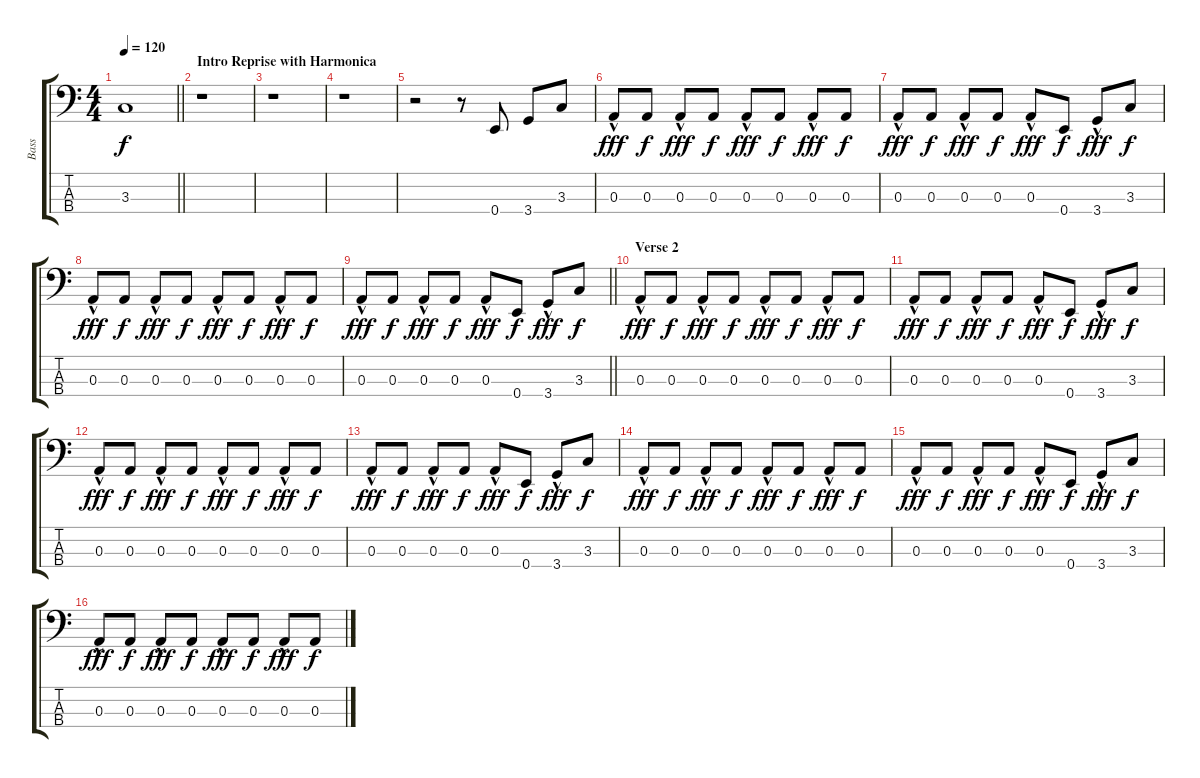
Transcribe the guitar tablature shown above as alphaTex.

\track ("Bass" "Bass") {instrument electricbasspick}
\staff {score tabs}
\tuning (G2 D2 A1 E1) {hide}
\ts (4 4)
\tempo 120
\clef f4
\barLineRight lightlight
\ks c
3.3.1{dy f} |
\section ("" "Intro Reprise with Harmonica")
r.1 |
r.1 |
r.1 |
r.2 r.8 0.4.8 3.4.8 3.3.8 |
0.3{hac}.8{dy fff} 0.3.8{dy f} 0.3{hac}.8{dy fff} 0.3.8{dy f} 0.3{hac}.8{dy fff} 0.3.8{dy f} 0.3{hac}.8{dy fff} 0.3.8{dy f} |
0.3{hac}.8{dy fff} 0.3.8{dy f} 0.3{hac}.8{dy fff} 0.3.8{dy f} 0.3{hac}.8{dy fff} 0.4.8{dy f} 3.4{hac}.8{dy fff} 3.3.8{dy f} |
0.3{hac}.8{dy fff} 0.3.8{dy f} 0.3{hac}.8{dy fff} 0.3.8{dy f} 0.3{hac}.8{dy fff} 0.3.8{dy f} 0.3{hac}.8{dy fff} 0.3.8{dy f} |
\barLineRight lightlight
0.3{hac}.8{dy fff} 0.3.8{dy f} 0.3{hac}.8{dy fff} 0.3.8{dy f} 0.3{hac}.8{dy fff} 0.4.8{dy f} 3.4{hac}.8{dy fff} 3.3.8{dy f} |
\section ("" "Verse 2")
0.3{hac}.8{dy fff} 0.3.8{dy f} 0.3{hac}.8{dy fff} 0.3.8{dy f} 0.3{hac}.8{dy fff} 0.3.8{dy f} 0.3{hac}.8{dy fff} 0.3.8{dy f} |
0.3{hac}.8{dy fff} 0.3.8{dy f} 0.3{hac}.8{dy fff} 0.3.8{dy f} 0.3{hac}.8{dy fff} 0.4.8{dy f} 3.4{hac}.8{dy fff} 3.3.8{dy f} |
0.3{hac}.8{dy fff} 0.3.8{dy f} 0.3{hac}.8{dy fff} 0.3.8{dy f} 0.3{hac}.8{dy fff} 0.3.8{dy f} 0.3{hac}.8{dy fff} 0.3.8{dy f} |
0.3{hac}.8{dy fff} 0.3.8{dy f} 0.3{hac}.8{dy fff} 0.3.8{dy f} 0.3{hac}.8{dy fff} 0.4.8{dy f} 3.4{hac}.8{dy fff} 3.3.8{dy f} |
0.3{hac}.8{dy fff} 0.3.8{dy f} 0.3{hac}.8{dy fff} 0.3.8{dy f} 0.3{hac}.8{dy fff} 0.3.8{dy f} 0.3{hac}.8{dy fff} 0.3.8{dy f} |
0.3{hac}.8{dy fff} 0.3.8{dy f} 0.3{hac}.8{dy fff} 0.3.8{dy f} 0.3{hac}.8{dy fff} 0.4.8{dy f} 3.4{hac}.8{dy fff} 3.3.8{dy f} |
0.3{hac}.8{dy fff} 0.3.8{dy f} 0.3{hac}.8{dy fff} 0.3.8{dy f} 0.3{hac}.8{dy fff} 0.3.8{dy f} 0.3{hac}.8{dy fff} 0.3.8{dy f}
